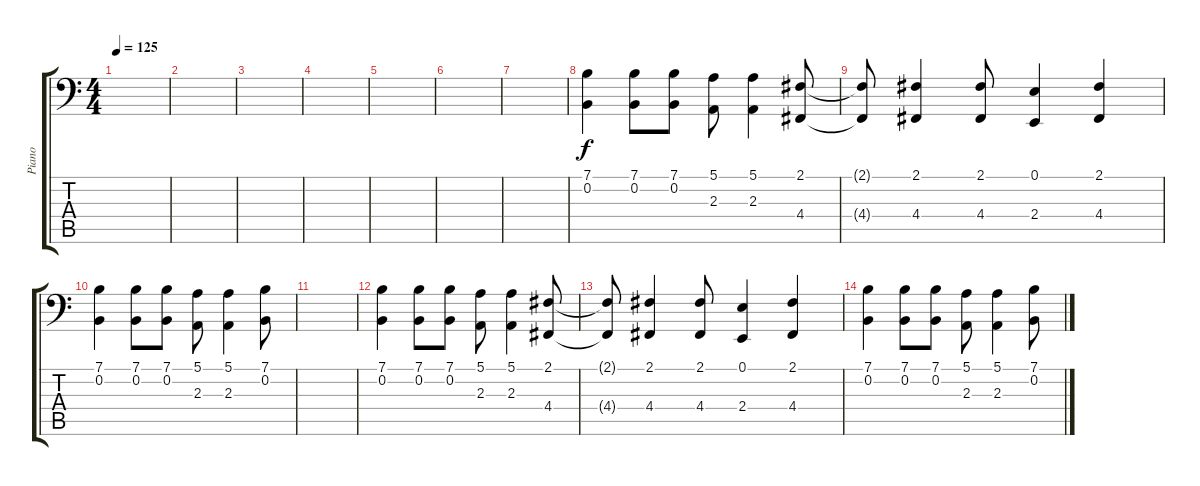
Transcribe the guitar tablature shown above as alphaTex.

\track ("Piano" "Piano") {instrument acousticgrandpiano}
\staff {score tabs}
\tuning (E3 B2 G2 D2 A1 E1) {hide}
\ts (4 4)
\tempo 125
\clef f4
\ks c
|
|
|
|
|
|
|
(7.1 0.2).4 (7.1 0.2).8 (7.1 0.2).8 (5.1 2.3).8 (5.1 2.3).4 (2.1 4.4).8 |
(2.1{t} 4.4{t}).8 (2.1 4.4).4 (2.1 4.4).8 (0.1 2.4).4 (2.1 4.4).4 |
(7.1 0.2).4 (7.1 0.2).8 (7.1 0.2).8 (5.1 2.3).8 (5.1 2.3).4 (7.1 0.2).8 |
|
(7.1 0.2).4 (7.1 0.2).8 (7.1 0.2).8 (5.1 2.3).8 (5.1 2.3).4 (2.1 4.4).8 |
(2.1{t} 4.4{t}).8 (2.1 4.4).4 (2.1 4.4).8 (0.1 2.4).4 (2.1 4.4).4 |
(7.1 0.2).4 (7.1 0.2).8 (7.1 0.2).8 (5.1 2.3).8 (5.1 2.3).4 (7.1 0.2).8
